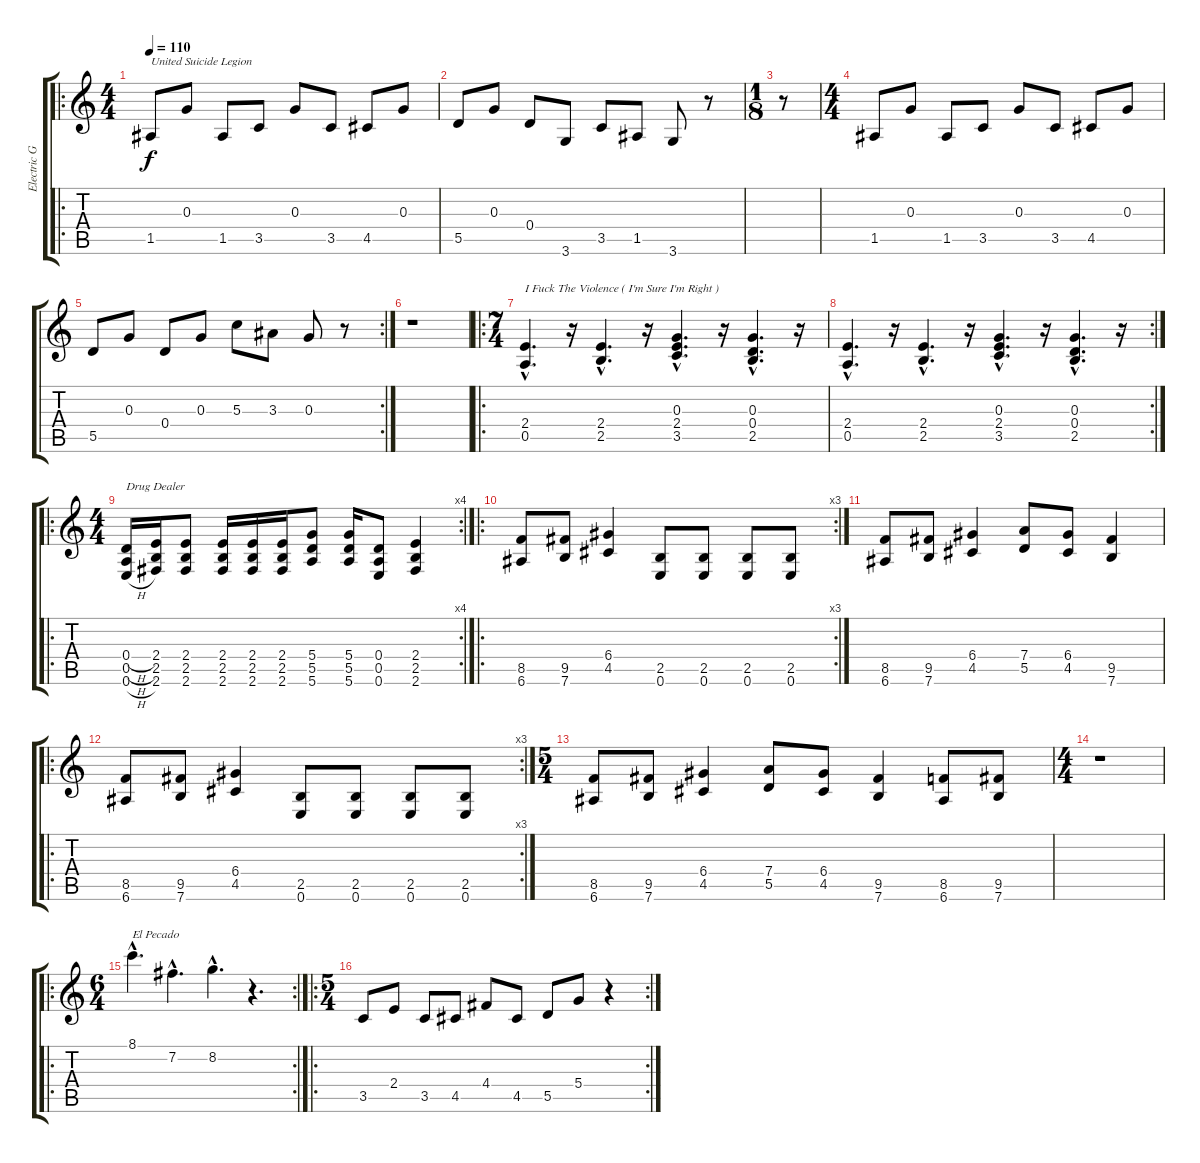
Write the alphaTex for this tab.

\track ("Electric Guitar" "Electric G") {instrument overdrivenguitar}
\staff {score tabs}
\tuning (E4 B3 G3 D3 A2 E2) {hide}
\ro
\ts (4 4)
\tempo 110
\clef g2
\ks c
1.5.8{txt "United Suicide Legion" dy f instrument overdrivenguitar} 0.3.8 1.5.8 3.5.8 0.3.8 3.5.8 4.5.8 0.3.8 |
5.5.8 0.3.8 0.4.8 3.6.8 3.5.8 1.5.8 3.6.8 r.8 |
\ts (1 8)
r.8 |
\ts (4 4)
1.5.8 0.3.8 1.5.8 3.5.8 0.3.8 3.5.8 4.5.8 0.3.8 |
\rc 2
5.5.8 0.3.8 0.4.8 0.3.8 5.3.8 3.3.8 0.3.8 r.8 |
r.1 |
\ro
\ts (7 4)
(2.4{hac} 0.5{hac}).4{d txt "I Fuck The Violence ( I'm Sure I'm Right )"} r.16 (2.4{hac} 2.5{hac}).4{d} r.16 (0.3{hac} 2.4{hac} 3.5{hac}).4{d} r.16 (0.3{hac} 0.4{hac} 2.5{hac}).4{d} r.16 |
\rc 2
(2.4{hac} 0.5{hac}).4{d} r.16 (2.4{hac} 2.5{hac}).4{d} r.16 (0.3{hac} 2.4{hac} 3.5{hac}).4{d} r.16 (0.3{hac} 0.4{hac} 2.5{hac}).4{d} r.16 |
\ro
\rc 4
\ts (4 4)
(0.4{h} 0.5{h} 0.6{h}).16{txt "Drug Dealer"} (2.4 2.5 2.6).16 (2.4 2.5 2.6).8 (2.4 2.5 2.6).16 (2.4 2.5 2.6).16 (2.4 2.5 2.6).16 (5.4 5.5 5.6).8 (5.4 5.5 5.6).16 (0.4 0.5 0.6).8 (2.4 2.5 2.6).4 |
\ro
\rc 3
(8.5 6.6).8 (9.5 7.6).8 (6.4 4.5).4 (2.5 0.6).8 (2.5 0.6).8 (2.5 0.6).8 (2.5 0.6).8 |
(8.5 6.6).8 (9.5 7.6).8 (6.4 4.5).4 (7.4 5.5).8 (6.4 4.5).8 (9.5 7.6).4 |
\ro
\rc 3
(8.5 6.6).8 (9.5 7.6).8 (6.4 4.5).4 (2.5 0.6).8 (2.5 0.6).8 (2.5 0.6).8 (2.5 0.6).8 |
\ts (5 4)
(8.5 6.6).8 (9.5 7.6).8 (6.4 4.5).4 (7.4 5.5).8 (6.4 4.5).8 (9.5 7.6).4 (8.5 6.6).8 (9.5 7.6).8 |
\ts (4 4)
r.1 |
\ro
\rc 2
\ts (6 4)
8.1{hac}.4{d txt "El Pecado"} 7.2{hac}.4{d} 8.2{hac}.4{d} r.4{d} |
\ro
\rc 2
\ts (5 4)
3.5.8 2.4.8 3.5.8 4.5.8 4.4.8 4.5.8 5.5.8 5.4.8 r.4
